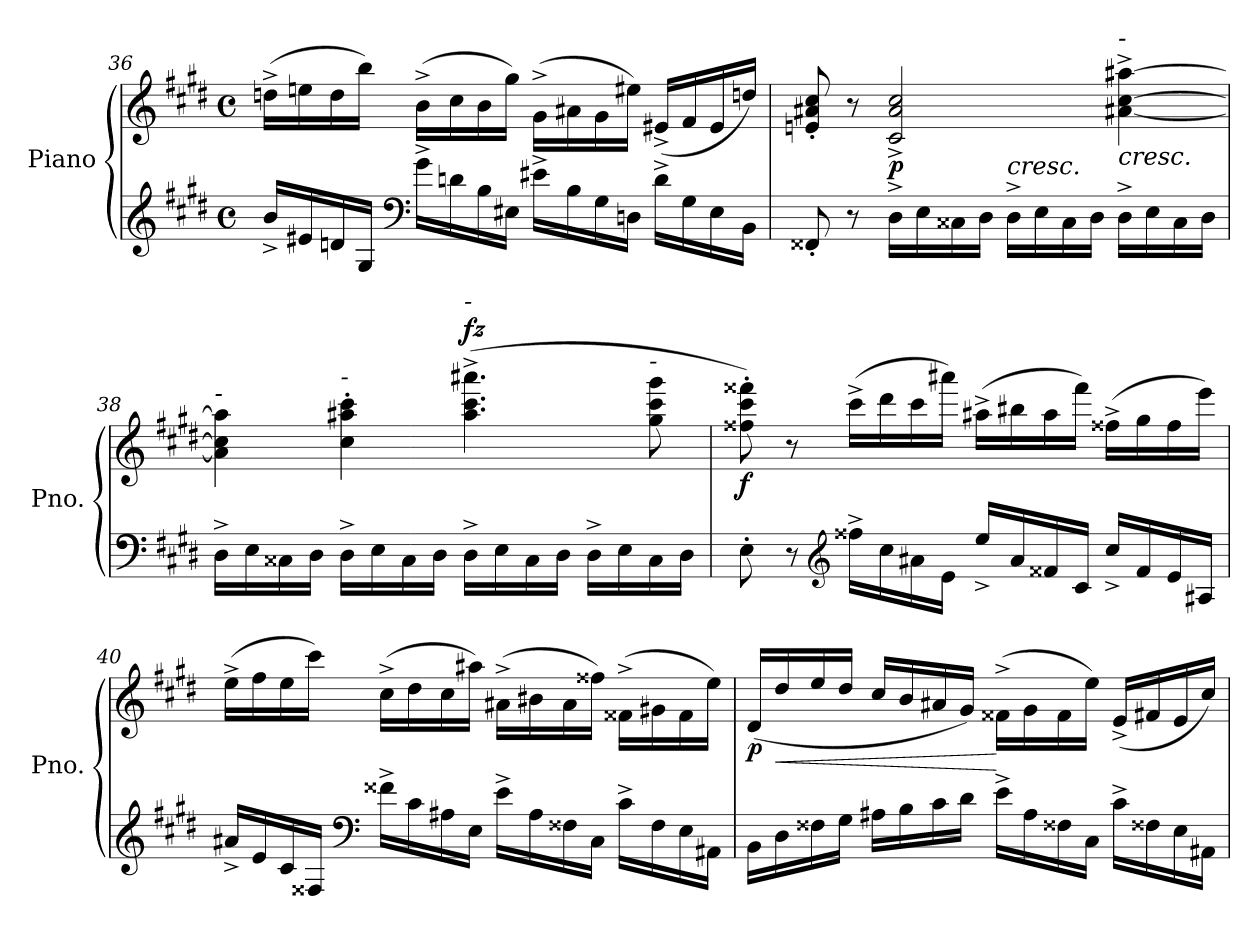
**kern	**kern	**dynam
*part1	*part1	*part1
*staff2	*staff1	*staff1/2
*I"Piano	*	*
*I'Pno.	*	*
!!LO:LB:g=z
*clefG2	*clefG2	*
*k[f#c#g#d#]	*k[f#c#g#d#]	*
*M4/4	*M4/4	*
*met(c)	*met(c)	*
=36	=36	=36
16b^/LL	(16ddn^\LL	.
16e#X/	16een\	.
16dn/	16dd\	.
16G#/JJ	16bb\JJ)	.
*clefF4	*	*
16g#^\LL	(16b^\LL	.
16dn\	16cc#\	.
16B\	16b\	.
16E#X\JJ	16gg#\JJ)	.
16e#X^\LL	(16g#^\LL	.
16B\	16a#X\	.
16G#\	16g#\	.
16Dn\JJ	16ee#X\JJ)	.
16d^\LL	(16e#X^/LL	.
16G#\	16f#/	.
16E#\	16e#/	.
16BB\JJ	16ddn/JJ)	.
=37	=37	=37
8FF##X'/	8en/' 8a#X/' 8cc#/'	.
8r	8r	.
!	!	!LO:DY:b
16D#^\LL	2c#/^ 2a#/^ 2cc#/^	p
16E\	.	.
16C##X\	.	.
16D#\JJ	.	.
!LO:TX:a:i:t=cresc.	!	!
16D#^\LL	.	.
16E\	.	.
16C##\	.	.
16D#\JJ	.	.
!	!LO:TX:a:i:t=-	!
!	!	!LO:HP:b
16D#^\LL	[4a#X\^ [4cc#\^ [4aa#X\^	<
16E\	.	.
16C##\	.	.
16D#\JJ	.	.
=38	=38	=38
!	!LO:TX:a:i:t=-	!
16D#^\LL	4a#\] 4cc#\] 4aa#\]	.
16E\	.	.
16C##X\	.	.
16D#\JJ	.	.
!	!LO:TX:a:i:t=-	!
16D#^\LL	4cc#\' 4aa#X\' 4ccc#\'	.
16E\	.	.
16C##\	.	.
16D#\JJ	.	.
!	!LO:TX:a:i:t=-	!
!	!	!LO:DY:a
16D#^\LL	(4.aa#\^ 4.ccc#\^ 4.aaa#X\^	fz
16E\	.	.
16C##\	.	.
16D#\JJ	.	.
16D#^\LL	.	.
16E\	.	.
!	!LO:TX:a:i:t=-	!
16C##\	8gg#\ 8ccc#\ 8ggg#\	.
16D#\JJ	.	.
.	.	[
!!LO:PB:g=z
=39	=39	=39
!	!	!LO:DY:b
8E'\	8ff##X\' 8ccc#\' 8fff##X\')	f
8r	8r	.
*clefG2	*	*
16ff##X^\LL	(16ccc#^\LL	.
16cc#\	16ddd#\	.
16a#X\	16ccc#\	.
16e\JJ	16aaa#X\JJ)	.
16ee^/LL	(16aa#X^\LL	.
16a#/	16bb#X\	.
16f##X/	16aa#\	.
16c#/JJ	16fff##\JJ)	.
16cc#^/LL	(16ff##X^\LL	.
16f##/	16gg#\	.
16e/	16ff##\	.
16A#X/JJ	16eee\JJ)	.
=40	=40	=40
16a#X^/LL	(16ee^\LL	.
16e/	16ff#\	.
16c#/	16ee\	.
16F##X/JJ	16ccc#\JJ)	.
*clefF4	*	*
16f##X^\LL	(16cc#^\LL	.
16c#\	16dd#\	.
16A#X\	16cc#\	.
16E\JJ	16aa#X\JJ)	.
16e^\LL	(16a#X^\LL	.
16A#\	16b#X\	.
16F##X\	16a#\	.
16C#\JJ	16ff##X\JJ)	.
16c#^\LL	(16f##X^\LL	.
16F##\	16g#X\	.
16E\	16f##\	.
16AA#X\JJ	16ee\JJ)	.
=41	=41	=41
!	!	!LO:DY:b
16BB\LL	(16d#/LL	p
!	!	!LO:HP:b
16D#\	16dd#/	<
16F##X\	16ee/	.
16G#\JJ	16dd#/JJ	.
16A#X\LL	16cc#/LL	.
16B\	16b/	.
16c#\	16a#X/	.
16d#\JJ	16g#/JJ)	.
16e^\LL	(16f##X^\LL	[
16A#\	16g#\	.
16F##X\	16f##\	.
16C#\JJ	16ee\JJ)	.
16c#^\LL	(16e^/LL	.
16F##X\	16f#X/	.
16E\	16e/	.
16AA#X\JJ	16cc#/JJ)	.
=	=	=
*-	*-	*-
